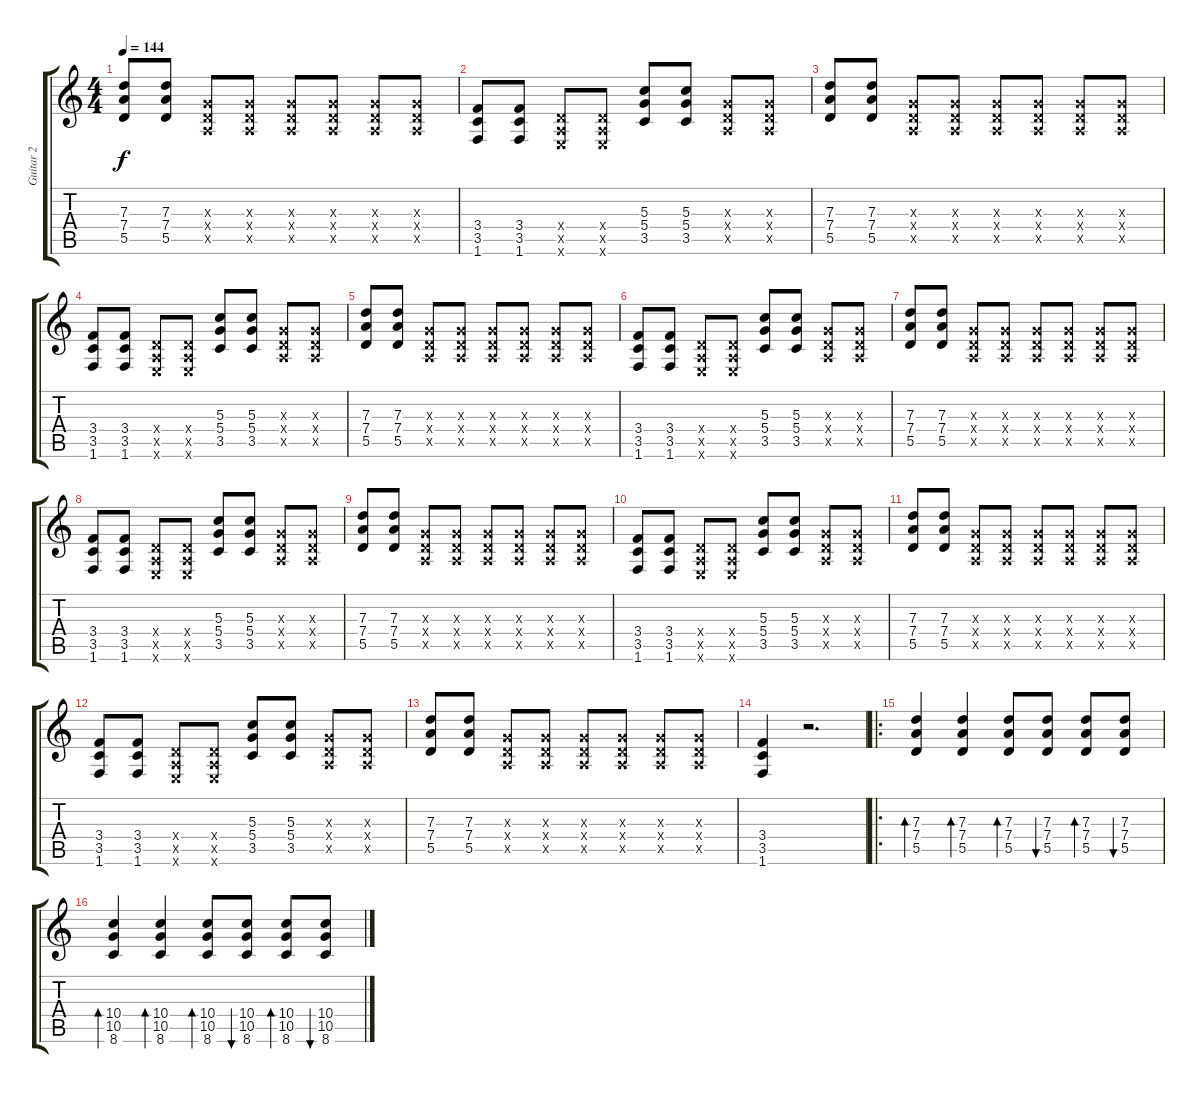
\track ("Guitar 2" "Guitar 2") {instrument electricguitarclean}
\staff {score tabs}
\tuning (E4 B3 G3 D3 A2 E2) {hide}
\ts (4 4)
\tempo 144
\clef g2
\ks c
(7.3 7.4 5.5).8{dy f} (7.3 7.4 5.5).8 (0.3{x} 0.4{x} 0.5{x}).8 (0.3{x} 0.4{x} 0.5{x}).8 (0.3{x} 0.4{x} 0.5{x}).8 (0.3{x} 0.4{x} 0.5{x}).8 (0.3{x} 0.4{x} 0.5{x}).8 (0.3{x} 0.4{x} 0.5{x}).8 |
(3.4 3.5 1.6).8 (3.4 3.5 1.6).8 (0.4{x} 0.5{x} 0.6{x}).8 (0.4{x} 0.5{x} 0.6{x}).8 (5.3 5.4 3.5).8 (5.3 5.4 3.5).8 (0.3{x} 0.4{x} 0.5{x}).8 (0.3{x} 0.4{x} 0.5{x}).8 |
(7.3 7.4 5.5).8 (7.3 7.4 5.5).8 (0.3{x} 0.4{x} 0.5{x}).8 (0.3{x} 0.4{x} 0.5{x}).8 (0.3{x} 0.4{x} 0.5{x}).8 (0.3{x} 0.4{x} 0.5{x}).8 (0.3{x} 0.4{x} 0.5{x}).8 (0.3{x} 0.4{x} 0.5{x}).8 |
(3.4 3.5 1.6).8 (3.4 3.5 1.6).8 (0.4{x} 0.5{x} 0.6{x}).8 (0.4{x} 0.5{x} 0.6{x}).8 (5.3 5.4 3.5).8 (5.3 5.4 3.5).8 (0.3{x} 0.4{x} 0.5{x}).8 (0.3{x} 0.4{x} 0.5{x}).8 |
(7.3 7.4 5.5).8 (7.3 7.4 5.5).8 (0.3{x} 0.4{x} 0.5{x}).8 (0.3{x} 0.4{x} 0.5{x}).8 (0.3{x} 0.4{x} 0.5{x}).8 (0.3{x} 0.4{x} 0.5{x}).8 (0.3{x} 0.4{x} 0.5{x}).8 (0.3{x} 0.4{x} 0.5{x}).8 |
(3.4 3.5 1.6).8 (3.4 3.5 1.6).8 (0.4{x} 0.5{x} 0.6{x}).8 (0.4{x} 0.5{x} 0.6{x}).8 (5.3 5.4 3.5).8 (5.3 5.4 3.5).8 (0.3{x} 0.4{x} 0.5{x}).8 (0.3{x} 0.4{x} 0.5{x}).8 |
(7.3 7.4 5.5).8 (7.3 7.4 5.5).8 (0.3{x} 0.4{x} 0.5{x}).8 (0.3{x} 0.4{x} 0.5{x}).8 (0.3{x} 0.4{x} 0.5{x}).8 (0.3{x} 0.4{x} 0.5{x}).8 (0.3{x} 0.4{x} 0.5{x}).8 (0.3{x} 0.4{x} 0.5{x}).8 |
(3.4 3.5 1.6).8 (3.4 3.5 1.6).8 (0.4{x} 0.5{x} 0.6{x}).8 (0.4{x} 0.5{x} 0.6{x}).8 (5.3 5.4 3.5).8 (5.3 5.4 3.5).8 (0.3{x} 0.4{x} 0.5{x}).8 (0.3{x} 0.4{x} 0.5{x}).8 |
(7.3 7.4 5.5).8 (7.3 7.4 5.5).8 (0.3{x} 0.4{x} 0.5{x}).8 (0.3{x} 0.4{x} 0.5{x}).8 (0.3{x} 0.4{x} 0.5{x}).8 (0.3{x} 0.4{x} 0.5{x}).8 (0.3{x} 0.4{x} 0.5{x}).8 (0.3{x} 0.4{x} 0.5{x}).8 |
(3.4 3.5 1.6).8 (3.4 3.5 1.6).8 (0.4{x} 0.5{x} 0.6{x}).8 (0.4{x} 0.5{x} 0.6{x}).8 (5.3 5.4 3.5).8 (5.3 5.4 3.5).8 (0.3{x} 0.4{x} 0.5{x}).8 (0.3{x} 0.4{x} 0.5{x}).8 |
(7.3 7.4 5.5).8 (7.3 7.4 5.5).8 (0.3{x} 0.4{x} 0.5{x}).8 (0.3{x} 0.4{x} 0.5{x}).8 (0.3{x} 0.4{x} 0.5{x}).8 (0.3{x} 0.4{x} 0.5{x}).8 (0.3{x} 0.4{x} 0.5{x}).8 (0.3{x} 0.4{x} 0.5{x}).8 |
(3.4 3.5 1.6).8 (3.4 3.5 1.6).8 (0.4{x} 0.5{x} 0.6{x}).8 (0.4{x} 0.5{x} 0.6{x}).8 (5.3 5.4 3.5).8 (5.3 5.4 3.5).8 (0.3{x} 0.4{x} 0.5{x}).8 (0.3{x} 0.4{x} 0.5{x}).8 |
(7.3 7.4 5.5).8 (7.3 7.4 5.5).8 (0.3{x} 0.4{x} 0.5{x}).8 (0.3{x} 0.4{x} 0.5{x}).8 (0.3{x} 0.4{x} 0.5{x}).8 (0.3{x} 0.4{x} 0.5{x}).8 (0.3{x} 0.4{x} 0.5{x}).8 (0.3{x} 0.4{x} 0.5{x}).8 |
(3.4 3.5 1.6).4 r.2{d} |
\ro
(7.3 7.4 5.5).4{bd 120} (7.3 7.4 5.5).4{bd 120} (7.3 7.4 5.5).8{bd 120} (7.3 7.4 5.5).8{bu 120} (7.3 7.4 5.5).8{bd 120} (7.3 7.4 5.5).8{bu 120} |
(10.4 10.5 8.6).4{bd 120} (10.4 10.5 8.6).4{bd 120} (10.4 10.5 8.6).8{bd 120} (10.4 10.5 8.6).8{bu 120} (10.4 10.5 8.6).8{bd 120} (10.4 10.5 8.6).8{bu 120}
